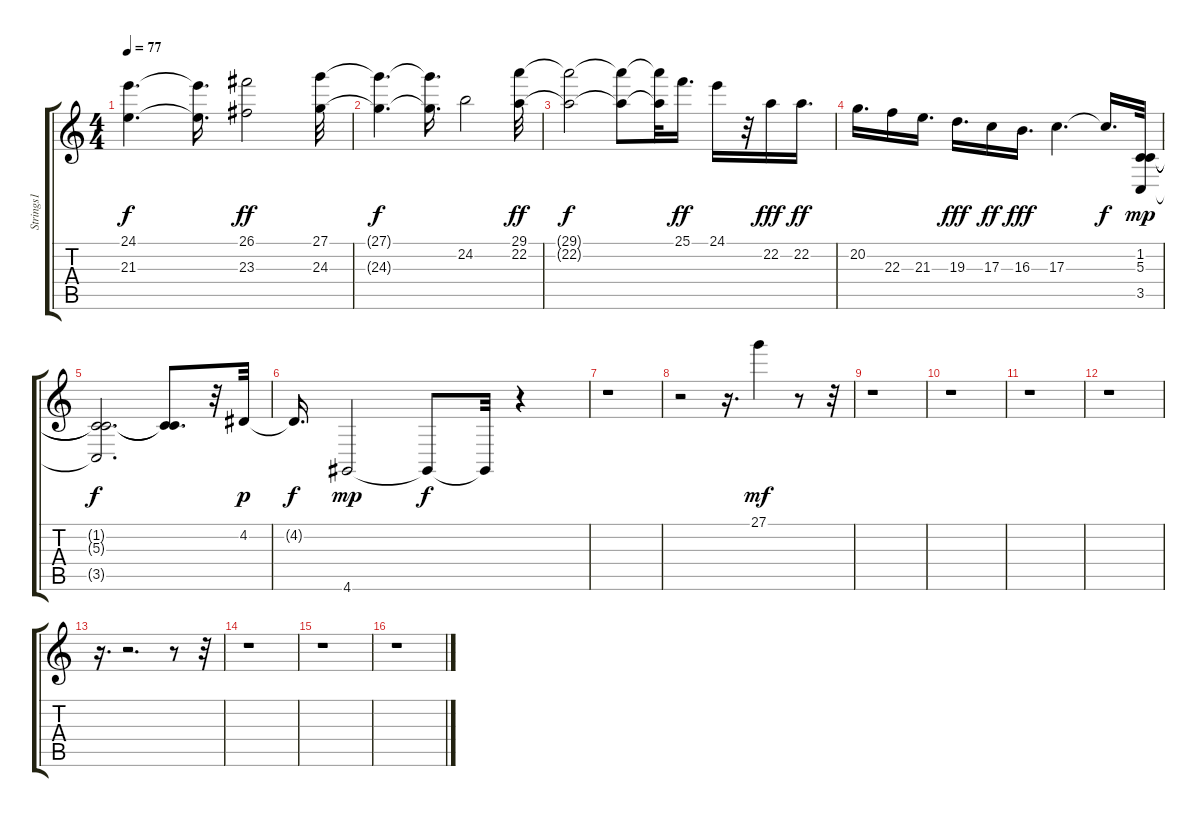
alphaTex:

\track ("Strings1" "Strings1") {instrument stringensemble1}
\staff {score tabs}
\tuning (E4 B3 G3 D3 A2 E2) {hide}
\ts (4 4)
\tempo 77
\clef g2
\ks c
(24.1{t} 21.3{t}).4{d dy f} (24.1{t} 21.3{t}).16{d} (26.1 23.3).2{dy ff} (27.1 24.3).32 |
(27.1{t} 24.3{t}).4{d dy f} (27.1{t} 24.3{t}).16{d} 24.2.2 (29.1 22.2).32{dy ff} |
(29.1{t} 22.2{t}).2{dy f} (29.1{t} 22.2{t}).8 (29.1{t} 22.2{t}).32 25.1.16{d dy ff} 24.1.16 r.32 22.2.16{dy fff} 22.2.16{d dy ff} |
20.2.16{d} 22.3.16 21.3.16{d} 19.3.16{d dy fff} 17.3.16{dy ff} 16.3.16{d dy fff} 17.3.4{d} 17.3{t}.16{d dy f} (1.2 5.3 3.5).32{dy mp} |
(1.2{t} 5.3{t} 3.5{t}).2{d dy f} (1.2{t} 5.3{t}).8{d} r.32 4.2.32{dy p} |
4.2{t}.16{d dy f} 4.6.2{dy mp} 4.6{t}.8{dy f} 4.6{t}.32 r.4 |
r.1 |
r.2 r.16{d} 27.1.4{dy mf} r.8 r.32 |
r.1 |
r.1 |
r.1 |
r.1 |
r.16{d} r.2{d} r.8 r.32 |
r.1 |
r.1 |
r.1
